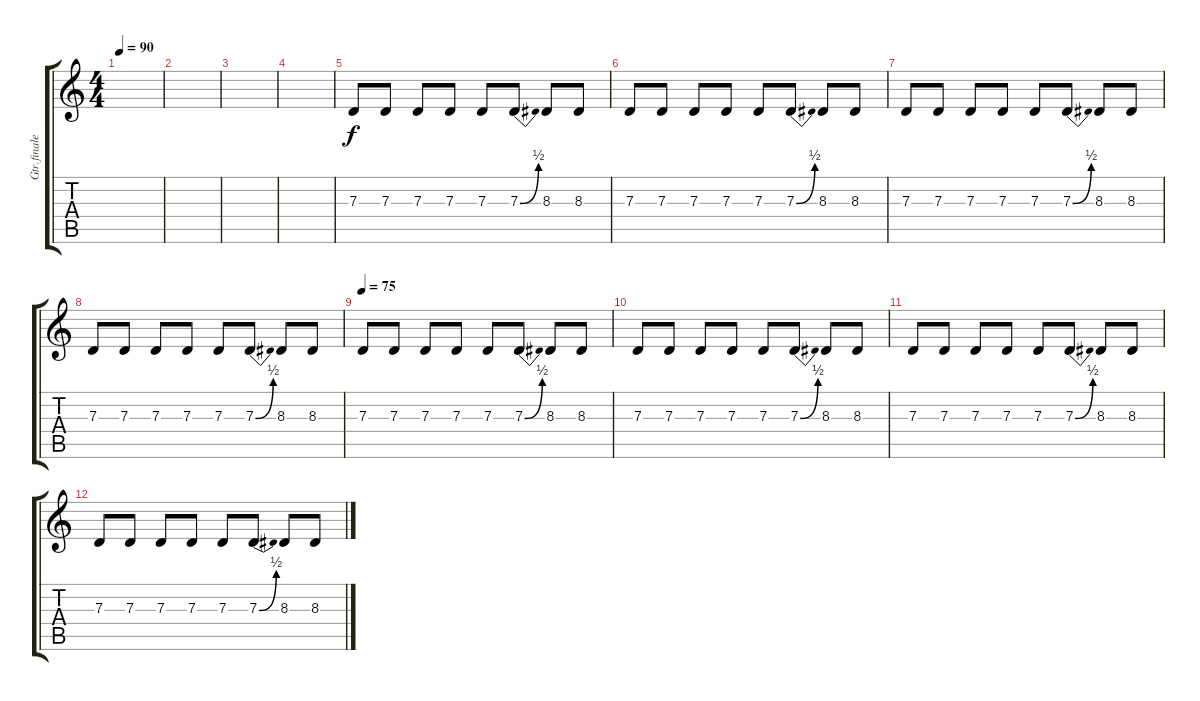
\track ("Gtr.finale" "Gtr.finale") {instrument lead1square}
\staff {score tabs}
\tuning (E4 B3 G3 D3 A2 E2) {hide}
\ts (4 4)
\tempo 90
\clef g2
\ks c
|
|
|
|
7.3.8{instrument distortionguitar} 7.3.8 7.3.8 7.3.8 7.3.8 7.3{be (bend 0 0 60 2)}.8 8.3.8 8.3.8 |
7.3.8 7.3.8 7.3.8 7.3.8 7.3.8 7.3{be (bend 0 0 60 2)}.8 8.3.8 8.3.8 |
7.3.8 7.3.8 7.3.8 7.3.8 7.3.8 7.3{be (bend 0 0 60 2)}.8 8.3.8 8.3.8 |
7.3.8 7.3.8 7.3.8 7.3.8 7.3.8 7.3{be (bend 0 0 60 2)}.8 8.3.8 8.3.8 |
\tempo 75
7.3.8 7.3.8 7.3.8 7.3.8 7.3.8 7.3{be (bend 0 0 60 2)}.8 8.3.8 8.3.8 |
7.3.8 7.3.8 7.3.8 7.3.8 7.3.8 7.3{be (bend 0 0 60 2)}.8 8.3.8 8.3.8 |
7.3.8 7.3.8 7.3.8 7.3.8 7.3.8 7.3{be (bend 0 0 60 2)}.8 8.3.8 8.3.8 |
7.3.8 7.3.8 7.3.8 7.3.8 7.3.8 7.3{be (bend 0 0 60 2)}.8 8.3.8 8.3.8
